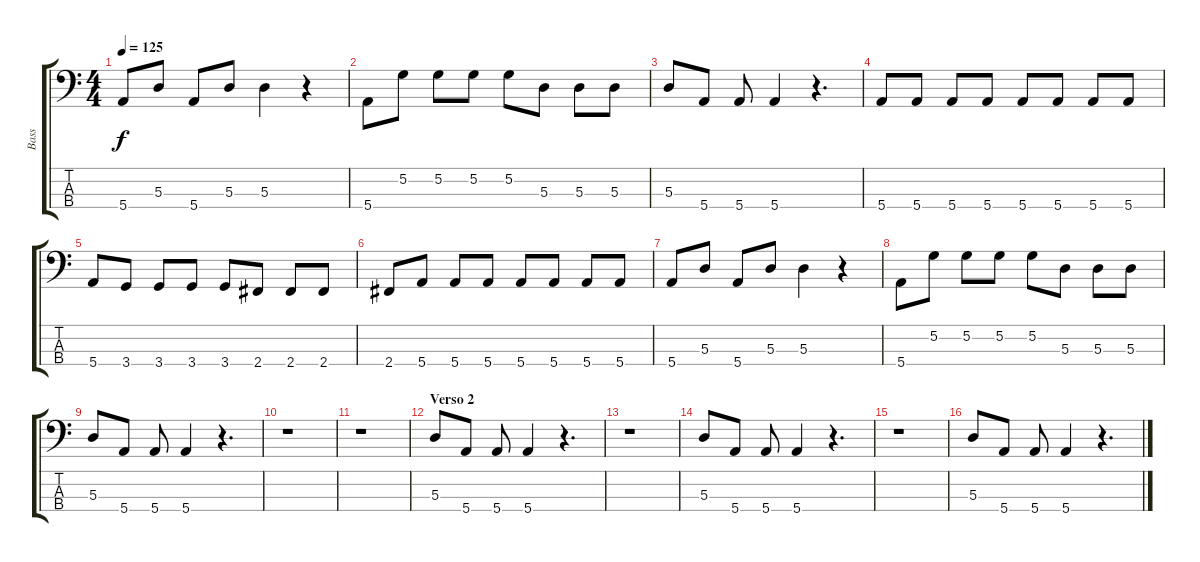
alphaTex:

\track ("Bass" "Bass") {instrument electricbassfinger}
\staff {score tabs}
\tuning (G2 D2 A1 E1) {hide}
\ts (4 4)
\tempo 125
\clef f4
\ks c
5.4.8{dy f} 5.3.8 5.4.8 5.3.8 5.3.4 r.4 |
5.4.8 5.2.8 5.2.8 5.2.8 5.2.8 5.3.8 5.3.8 5.3.8 |
5.3.8 5.4.8 5.4.8 5.4.4 r.4{d} |
5.4.8 5.4.8 5.4.8 5.4.8 5.4.8 5.4.8 5.4.8 5.4.8 |
5.4.8 3.4.8 3.4.8 3.4.8 3.4.8 2.4.8 2.4.8 2.4.8 |
2.4.8 5.4.8 5.4.8 5.4.8 5.4.8 5.4.8 5.4.8 5.4.8 |
5.4.8 5.3.8 5.4.8 5.3.8 5.3.4 r.4 |
5.4.8 5.2.8 5.2.8 5.2.8 5.2.8 5.3.8 5.3.8 5.3.8 |
5.3.8 5.4.8 5.4.8 5.4.4 r.4{d} |
r.1 |
r.1 |
\section ("" "Verso 2")
5.3.8 5.4.8 5.4.8 5.4.4 r.4{d} |
r.1 |
5.3.8 5.4.8 5.4.8 5.4.4 r.4{d} |
r.1 |
5.3.8 5.4.8 5.4.8 5.4.4 r.4{d}
